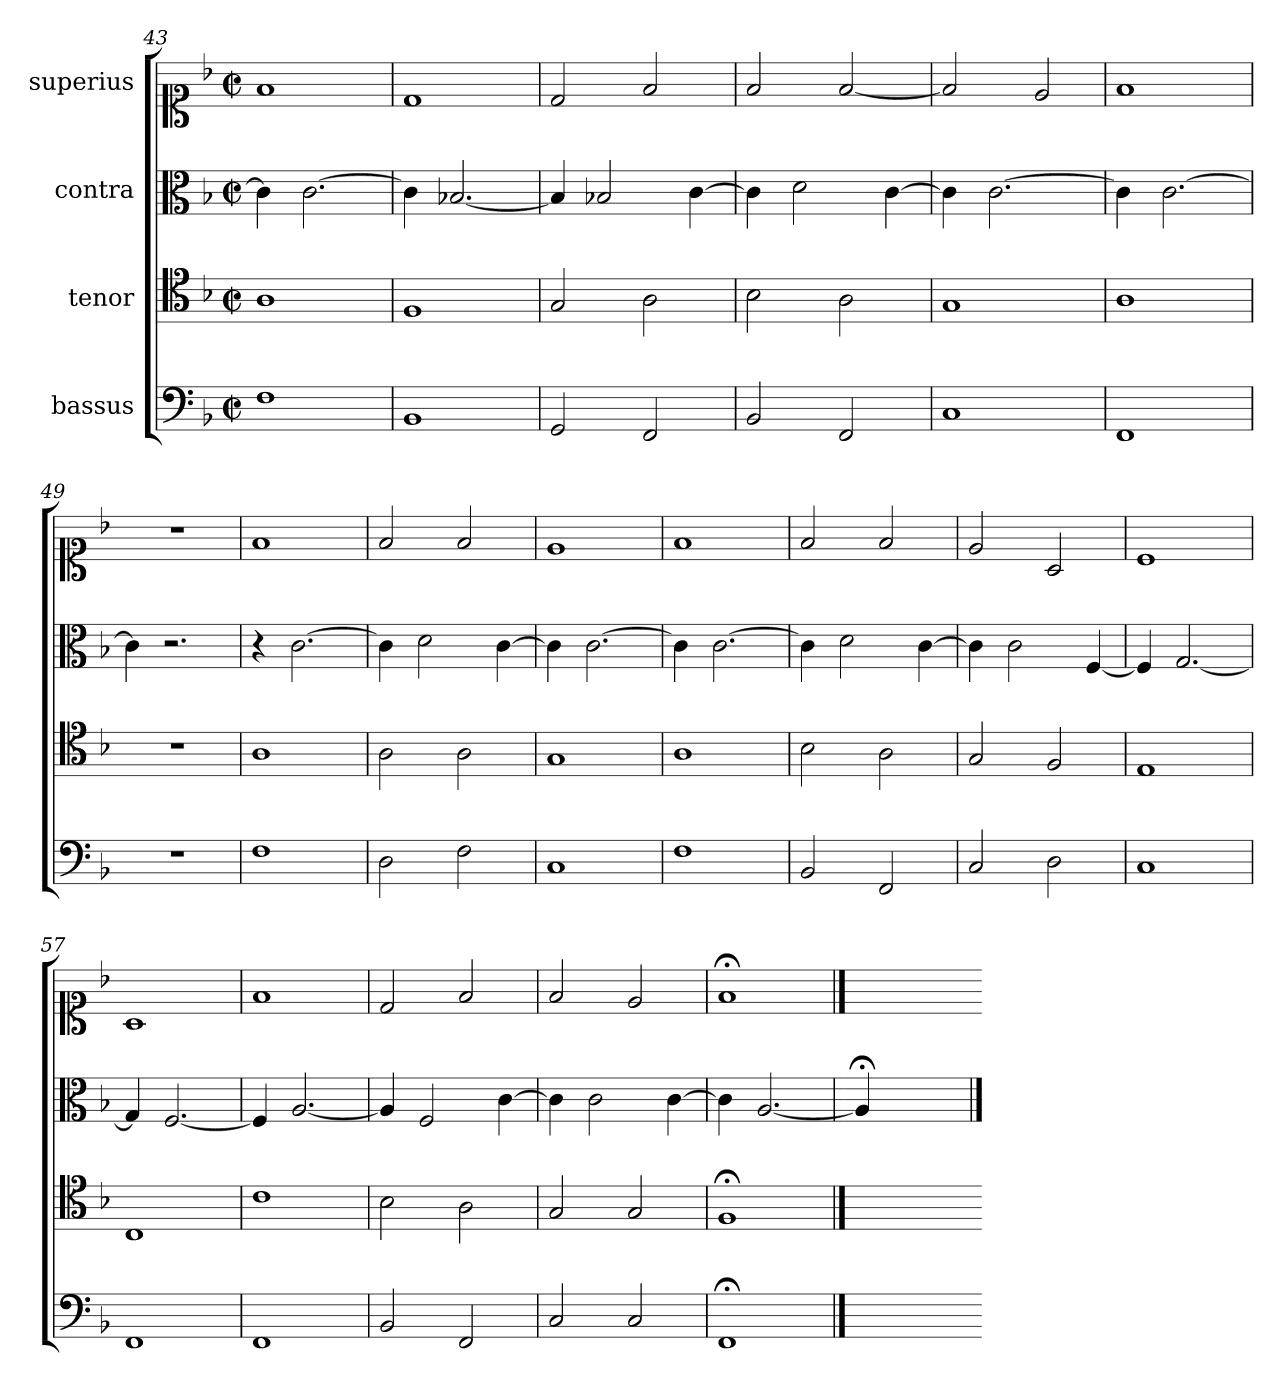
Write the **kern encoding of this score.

**kern	**kern	**kern	**kern
*part4	*part3	*part2	*part1
*staff4	*staff3	*staff2	*staff1
*I"bassus	*I"tenor	*I"contra	*I"superius
*clefF4	*clefC4	*clefC3	*clefC1
*k[b-]	*k[b-]	*k[b-]	*k[b-]
*M2/2	*M2/2	*M2/2	*M2/2
*met(c|)	*met(c|)	*met(c|)	*met(c|)
=43	=43	=43	=43
1F	1A	4c]	1f
.	.	[2.c	.
=44	=44	=44	=44
1BB-	1F	4c]	1d
.	.	[2.B-X	.
=45	=45	=45	=45
2GG	2G	4B-]	2d
.	.	2B-X	.
2FF	2A	.	2f
.	.	[4c	.
=46	=46	=46	=46
2BB-	2B-	4c]	2f
.	.	2d	.
2FF	2A	.	[2f
.	.	[4c	.
=47	=47	=47	=47
1C	1G	4c]	2f]
.	.	[2.c	.
.	.	.	2e
=48	=48	=48	=48
1FF	1A	4c]	1f
.	.	[2.c	.
=49	=49	=49	=49
1r	1r	4c]	1r
.	.	2.r	.
=50	=50	=50	=50
1F	1A	4r	1f
.	.	[2.c	.
=51	=51	=51	=51
2D	2A	4c]	2f
.	.	2d	.
2F	2A	.	2f
.	.	[4c	.
=52	=52	=52	=52
1C	1G	4c]	1e
.	.	[2.c	.
=53	=53	=53	=53
1F	1A	4c]	1f
.	.	[2.c	.
=54	=54	=54	=54
2BB-	2B-	4c]	2f
.	.	2d	.
2FF	2A	.	2f
.	.	[4c	.
=55	=55	=55	=55
2C	2G	4c]	2e
.	.	2c	.
2D	2F	.	2A
.	.	[4F	.
=56	=56	=56	=56
1C	1E	4F]	1c
.	.	[2.G	.
=57	=57	=57	=57
1FF	1C	4G]	1A
.	.	[2.F	.
=58	=58	=58	=58
1FF	1c	4F]	1f
.	.	[2.A	.
=59	=59	=59	=59
2BB-	2B-	4A]	2d
.	.	2F	.
2FF	2A	.	2f
.	.	[4c	.
=60	=60	=60	=60
2C	2G	4c]	2f
.	.	2c	.
2C	2G	.	2e
.	.	[4c	.
=61	=61	=61	=61
1FF;	1F;	4c]	1f;
.	.	[2.A	.
==	==	=	==
1ryy	1ryy	4A;]	1ryy
.	.	2.ryy	.
=	=	==	=
*-	*-	*-	*-
